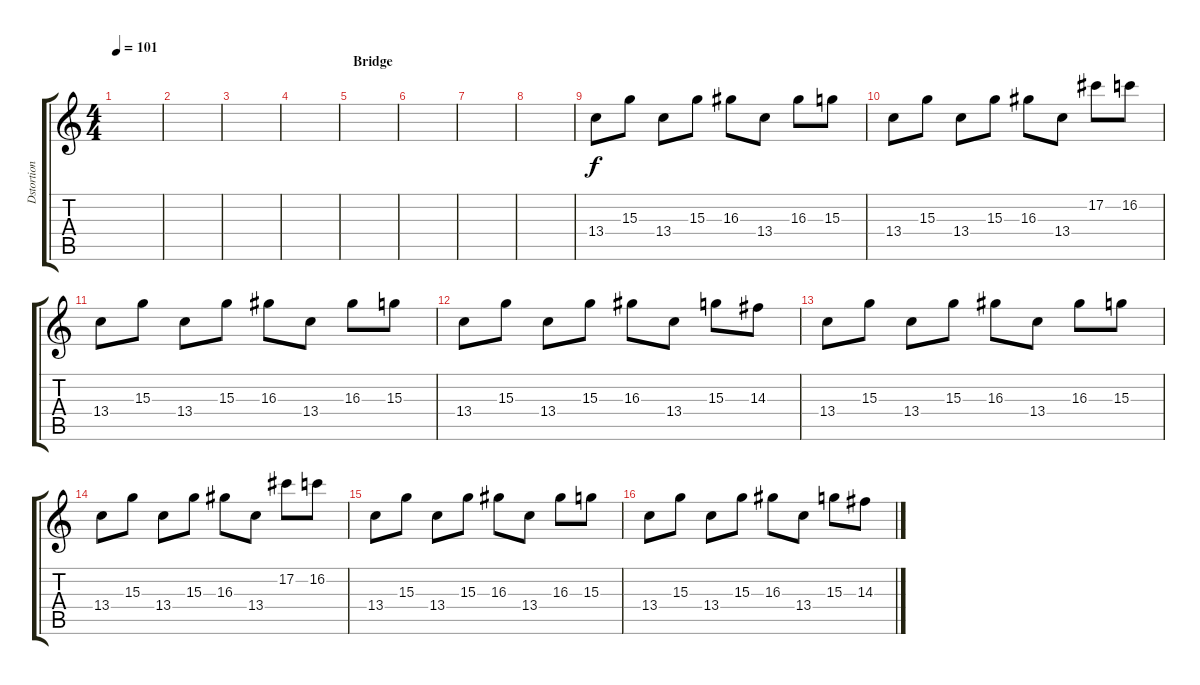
\track ("Dstortion Guitar2" "Dstortion ") {instrument distortionguitar}
\staff {score tabs}
\tuning (Db4 Ab3 E3 B2 Gb2 B1) {hide}
\ts (4 4)
\tempo 101
\clef g2
\ks c
|
|
|
|
\section ("" "Bridge")
|
|
|
|
13.4.8 15.3.8 13.4.8 15.3.8 16.3.8 13.4.8 16.3.8 15.3.8 |
13.4.8 15.3.8 13.4.8 15.3.8 16.3.8 13.4.8 17.2.8 16.2.8 |
13.4.8 15.3.8 13.4.8 15.3.8 16.3.8 13.4.8 16.3.8 15.3.8 |
13.4.8 15.3.8 13.4.8 15.3.8 16.3.8 13.4.8 15.3.8 14.3.8 |
13.4.8 15.3.8 13.4.8 15.3.8 16.3.8 13.4.8 16.3.8 15.3.8 |
13.4.8 15.3.8 13.4.8 15.3.8 16.3.8 13.4.8 17.2.8 16.2.8 |
13.4.8 15.3.8 13.4.8 15.3.8 16.3.8 13.4.8 16.3.8 15.3.8 |
13.4.8 15.3.8 13.4.8 15.3.8 16.3.8 13.4.8 15.3.8 14.3.8
